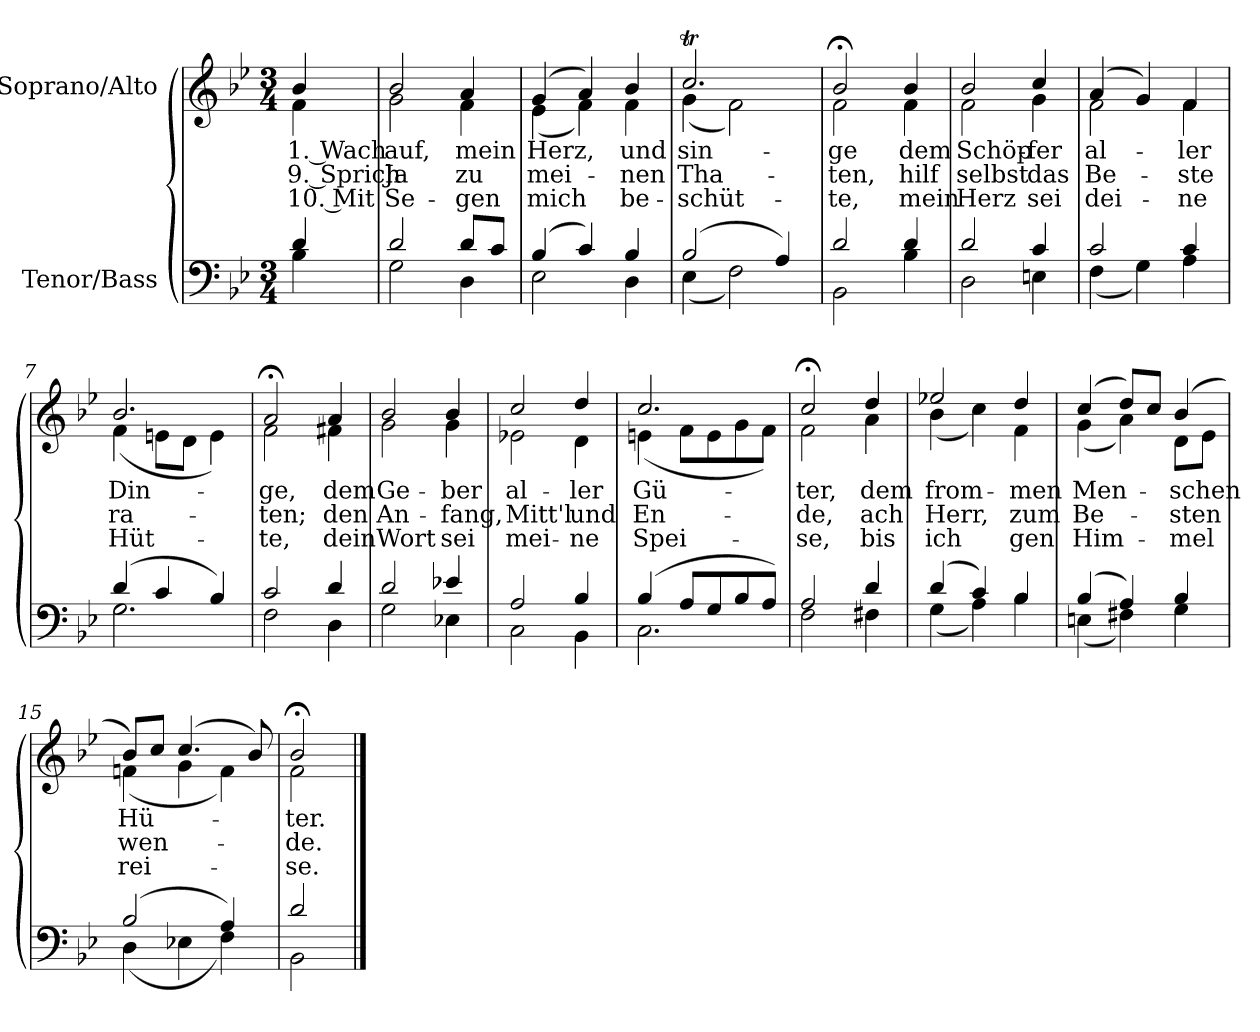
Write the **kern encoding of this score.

**kern	**kern	**text	**text	**text
*part2	*part1	*part1	*part1	*part1
*staff2	*staff1	*staff1	*staff1	*staff1
*I"Tenor/Bass	*I"Soprano/Alto	*	*	*
*clefF4	*clefG2	*	*	*
*k[b-e-]	*k[b-e-]	*	*	*
*M3/4	*M3/4	*	*	*
=	=	=	=	=
*^	*	*	*	*
!	!	!	!LO:LY:b	!LO:LY:b	!LO:LY:b
*	*	*^	*	*	*
4d/	4B-\	4b-/	4f\	1. Wach	9. Sprich	10. Mit
=1	=1	=1	=1	=1	=1	=1
!	!	!	!	!LO:LY:b	!LO:LY:b	!LO:LY:b
2d/	2G\	2b-/	2g\	auf,	Ja	Se-
!	!	!	!	!LO:LY:b	!LO:LY:b	!LO:LY:b
8d/L	4D\	4a/	4f\	mein	zu	-gen
8c/J	.	.	.	.	.	.
=2	=2	=2	=2	=2	=2	=2
!	!	!	!	!LO:LY:b	!LO:LY:b	!LO:LY:b
(4B-/	2E-\	(4g/	(4e-\	Herz,	mei-	mich
4c/)	.	4a/)	4f\)	.	.	.
!	!	!	!	!LO:LY:b	!LO:LY:b	!LO:LY:b
4B-/	4D\	4b-/	4f\	und	-nen	be-
=3	=3	=3	=3	=3	=3	=3
!	!	!	!	!LO:LY:b	!LO:LY:b	!LO:LY:b
(2B-/	(4E-\	2.ccT/	(4g\	sin-	Tha-	-schüt-
.	2F\)	.	2f\)	.	.	.
4A/)	.	.	.	.	.	.
=4	=4	=4	=4	=4	=4	=4
!	!	!	!	!LO:LY:b	!LO:LY:b	!LO:LY:b
2d/	2BB-\	2b-;</	2f\	-ge	-ten,	-te,
!	!	!	!	!LO:LY:b	!LO:LY:b	!LO:LY:b
4d/	4B-\	4b-/	4f\	dem	hilf	mein
=5	=5	=5	=5	=5	=5	=5
!	!	!	!	!LO:LY:b	!LO:LY:b	!LO:LY:b
2d/	2D\	2b-/	2f\	Schöp-	selbst	Herz
!	!	!	!	!LO:LY:b	!LO:LY:b	!LO:LY:b
4c/	4En\	4cc/	4g\	-fer	das	sei
=6	=6	=6	=6	=6	=6	=6
!	!	!	!	!LO:LY:b	!LO:LY:b	!LO:LY:b
2c/	(4F\	(4a/	2f\	al-	Be-	dei-
.	4G\)	4g/)	.	.	.	.
!	!	!	!	!LO:LY:b	!LO:LY:b	!LO:LY:b
4c/	4A\	4f/	4f\	-ler	-ste	-ne
=7	=7	=7	=7	=7	=7	=7
!	!	!	!	!LO:LY:b	!LO:LY:b	!LO:LY:b
(4d/	2.G\	2.b-/	(4f\	Din-	ra-	Hüt-
4c/	.	.	8en\L	.	.	.
.	.	.	8d\J	.	.	.
4B-/)	.	.	4e\)	.	.	.
=8	=8	=8	=8	=8	=8	=8
!	!	!	!	!LO:LY:b	!LO:LY:b	!LO:LY:b
2c/	2F\	2a;</	2f\	-ge,	-ten;	-te,
!	!	!	!	!LO:LY:b	!LO:LY:b	!LO:LY:b
4d/	4D\	4a/	4f#X\	dem	den	dein
!!LO:LB:g=z	!!
=9	=9	=9	=9	=9	=9	=9
!	!	!	!	!LO:LY:b	!LO:LY:b	!LO:LY:b
2d/	2G\	2b-/	2g\	Ge-	An-	Wort
!	!	!	!	!LO:LY:b	!LO:LY:b	!LO:LY:b
4e-X/	4E-X\	4b-/	4g\	-ber	-fang,	sei
=10	=10	=10	=10	=10	=10	=10
!	!	!	!	!LO:LY:b	!LO:LY:b	!LO:LY:b
2A/	2C\	2cc/	2e-X\	al-	Mitt'l	mei-
!	!	!	!	!LO:LY:b	!LO:LY:b	!LO:LY:b
4B-/	4BB-\	4dd/	4d\	-ler	und	-ne
=11	=11	=11	=11	=11	=11	=11
!	!	!	!	!LO:LY:b	!LO:LY:b	!LO:LY:b
(4B-/	2.C\	2.cc/	(4en\	Gü-	En-	Spei-
8A/L	.	.	8f\L	.	.	.
8G/	.	.	8e\	.	.	.
8B-/	.	.	8g\	.	.	.
8A/J)	.	.	8f\J)	.	.	.
=12	=12	=12	=12	=12	=12	=12
!	!	!	!	!LO:LY:b	!LO:LY:b	!LO:LY:b
2A/	2F\	2cc;</	2f\	-ter,	-de,	-se,
!	!	!	!	!LO:LY:b	!LO:LY:b	!LO:LY:b
4d/	4F#X\	4dd/	4a\	dem	ach	bis
=13	=13	=13	=13	=13	=13	=13
!	!	!	!	!LO:LY:b	!LO:LY:b	!LO:LY:b
(4d/	(4G\	2ee-X/	(4b-\	from-	Herr,	ich
4c/)	4A\)	.	4cc\)	.	.	.
!	!	!	!	!LO:LY:b	!LO:LY:b	!LO:LY:b
4B-/	4B-\	4dd/	4f\	-men	zum	gen
=14	=14	=14	=14	=14	=14	=14
!	!	!	!	!LO:LY:b	!LO:LY:b	!LO:LY:b
(4B-/	(4En\	(4cc/	(4g\	Men-	Be-	Him-
4A/)	4F#X\)	8dd/L)	4a\)	.	.	.
.	.	8cc/J	.	.	.	.
!	!	!	!	!LO:LY:b	!LO:LY:b	!LO:LY:b
4B-/	4G\	(4b-/	8d\L	-schen	-sten	-mel
.	.	.	8e-\J	.	.	.
=15	=15	=15	=15	=15	=15	=15
!	!	!	!	!LO:LY:b	!LO:LY:b	!LO:LY:b
(2B-/	(4D\	8b-/L)	(4fn\	Hü-	wen-	rei-
.	.	8cc/J	.	.	.	.
.	4E-X\	(4.cc/	4g\	.	.	.
4A/)	4F\)	.	4f\)	.	.	.
.	.	8b-/)	.	.	.	.
=16	=16	=16	=16	=16	=16	=16
!	!	!	!	!LO:LY:b	!LO:LY:b	!LO:LY:b
2d/	2BB-\	2b-;</	2f\	-ter.	-de.	-se.
*v	*v	*	*	*	*	*
*	*v	*v	*	*	*
==	==	==	==	==
*-	*-	*-	*-	*-
